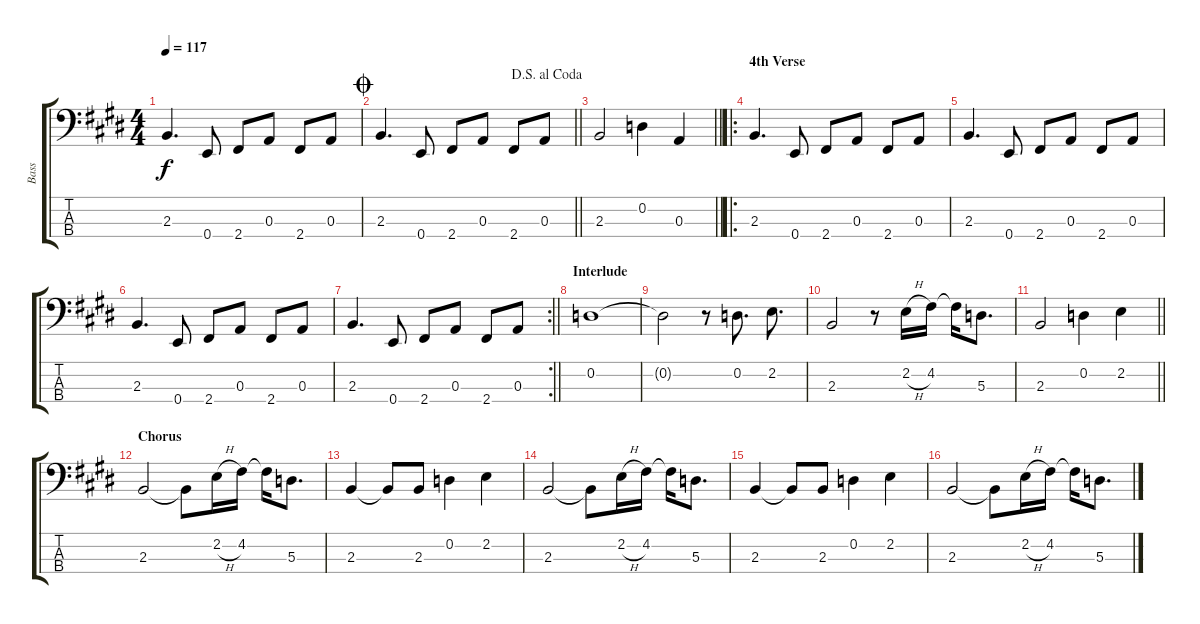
\track ("Bass" "Bass") {instrument electricbassfinger}
\staff {score tabs}
\tuning (G2 D2 A1 E1) {hide}
\ts (4 4)
\tempo 117
\clef f4
\ks c#minor
2.3.4{d dy f} 0.4.8 2.4.8 0.3.8 2.4.8 0.3.8 |
\jump coda
\jump dalsegnoalcoda
\barLineRight lightlight
\ks e
2.3.4{d} 0.4.8 2.4.8 0.3.8 2.4.8 0.3.8 |
\barLineRight lightlight
\ks c#minor
2.3.2 0.2.4 0.3.4 |
\ro
\section ("" "4th Verse")
2.3.4{d} 0.4.8 2.4.8 0.3.8 2.4.8 0.3.8 |
2.3.4{d} 0.4.8 2.4.8 0.3.8 2.4.8 0.3.8 |
\ks e
2.3.4{d} 0.4.8 2.4.8 0.3.8 2.4.8 0.3.8 |
\rc 2
\barLineRight lightlight
\ks c#minor
2.3.4{d} 0.4.8 2.4.8 0.3.8 2.4.8 0.3.8 |
\section ("" "Interlude")
0.2.1 |
0.2{t}.2 r.8 0.2.8{d} 2.2.8{d} |
\ks e
2.3.2 r.8 2.2{h}.16 4.2.16 4.2{t}.16 5.3.8{d} |
\barLineRight lightlight
\ks c#minor
2.3.2 0.2.4 2.2.4 |
\section ("" "Chorus")
2.3.2 2.3{t}.8 2.2{h}.16 4.2.16 4.2{t}.16 5.3.8{d} |
2.3.4 2.3{t}.8 2.3.8 0.2.4 2.2.4 |
\ks e
2.3.2 2.3{t}.8 2.2{h}.16 4.2.16 4.2{t}.16 5.3.8{d} |
\ks c#minor
2.3.4 2.3{t}.8 2.3.8 0.2.4 2.2.4 |
2.3.2 2.3{t}.8 2.2{h}.16 4.2.16 4.2{t}.16 5.3.8{d}
